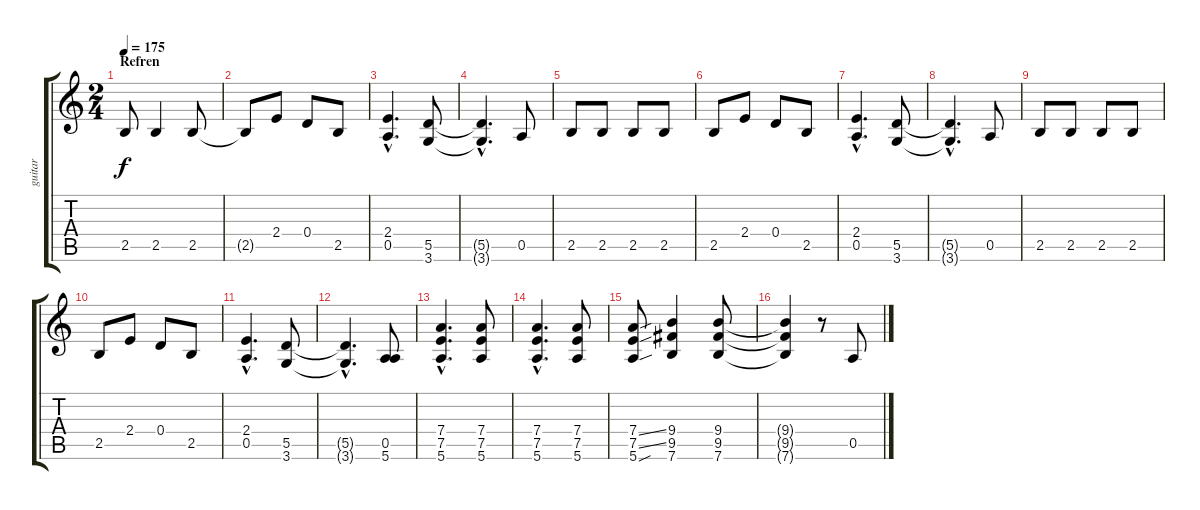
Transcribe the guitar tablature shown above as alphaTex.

\track ("guitar" "guitar") {instrument distortionguitar}
\staff {score tabs}
\tuning (E4 B3 G3 D3 A2 E2) {hide}
\ts (2 4)
\section ("" "Refren")
\tempo 175
\clef g2
\ks c
2.5.8{dy f volume 14} 2.5.4 2.5.8 |
2.5{t}.8 2.4.8 0.4.8 2.5.8 |
(2.4{hac} 0.5{hac}).4{d} (5.5 3.6).8 |
(5.5{hac t} 3.6{hac t}).4{d} 0.5.8 |
2.5.8 2.5.8 2.5.8 2.5.8 |
2.5.8 2.4.8 0.4.8 2.5.8 |
(2.4{hac} 0.5{hac}).4{d} (5.5 3.6).8 |
(5.5{hac t} 3.6{hac t}).4{d} 0.5.8 |
2.5.8 2.5.8 2.5.8 2.5.8 |
2.5.8 2.4.8 0.4.8 2.5.8 |
(2.4{hac} 0.5{hac}).4{d} (5.5 3.6).8 |
(5.5{hac t} 3.6{hac t}).4{d} (0.5 5.6).8 |
(7.4{hac} 7.5{hac} 5.6{hac}).4{d} (7.4 7.5 5.6).8 |
(7.4{hac} 7.5{hac} 5.6{hac}).4{d} (7.4 7.5 5.6).8 |
(7.4{ss} 7.5{ss} 5.6{sou}).8 (9.4 9.5 7.6).4 (9.4 9.5 7.6).8 |
(9.4{t} 9.5{t} 7.6{t}).4 r.8 0.5.8
